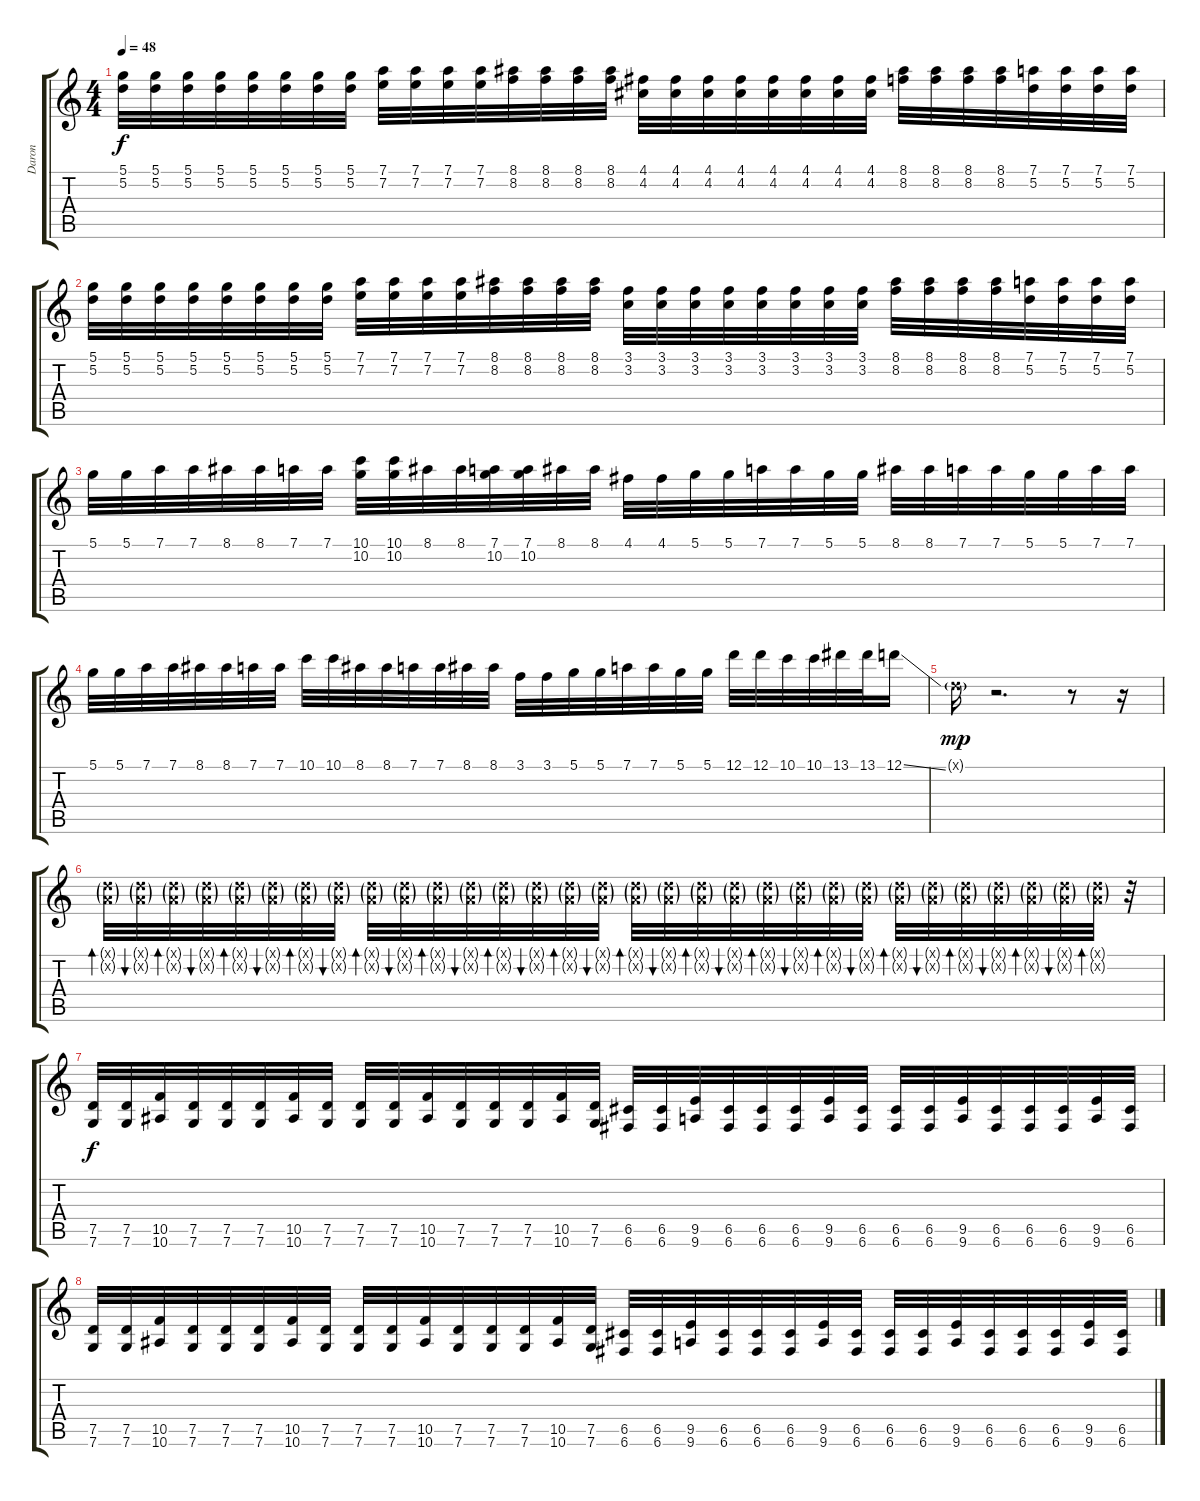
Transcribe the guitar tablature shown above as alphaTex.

\track ("Daron" "Daron") {instrument overdrivenguitar}
\staff {score tabs}
\tuning (D4 A3 F3 C3 G2 C2) {hide}
\ts (4 4)
\tempo 48
\clef g2
\ks c
(5.1 5.2).32{dy f} (5.1 5.2).32 (5.1 5.2).32 (5.1 5.2).32 (5.1 5.2).32 (5.1 5.2).32 (5.1 5.2).32 (5.1 5.2).32 (7.1 7.2).32 (7.1 7.2).32 (7.1 7.2).32 (7.1 7.2).32 (8.1 8.2).32 (8.1 8.2).32 (8.1 8.2).32 (8.1 8.2).32 (4.1 4.2).32 (4.1 4.2).32 (4.1 4.2).32 (4.1 4.2).32 (4.1 4.2).32 (4.1 4.2).32 (4.1 4.2).32 (4.1 4.2).32 (8.1 8.2).32 (8.1 8.2).32 (8.1 8.2).32 (8.1 8.2).32 (7.1 5.2).32 (7.1 5.2).32 (7.1 5.2).32 (7.1 5.2).32 |
(5.1 5.2).32 (5.1 5.2).32 (5.1 5.2).32 (5.1 5.2).32 (5.1 5.2).32 (5.1 5.2).32 (5.1 5.2).32 (5.1 5.2).32 (7.1 7.2).32 (7.1 7.2).32 (7.1 7.2).32 (7.1 7.2).32 (8.1 8.2).32 (8.1 8.2).32 (8.1 8.2).32 (8.1 8.2).32 (3.1 3.2).32 (3.1 3.2).32 (3.1 3.2).32 (3.1 3.2).32 (3.1 3.2).32 (3.1 3.2).32 (3.1 3.2).32 (3.1 3.2).32 (8.1 8.2).32 (8.1 8.2).32 (8.1 8.2).32 (8.1 8.2).32 (7.1 5.2).32 (7.1 5.2).32 (7.1 5.2).32 (7.1 5.2).32 |
5.1.32 5.1.32 7.1.32 7.1.32 8.1.32 8.1.32 7.1.32 7.1.32 (10.1 10.2).32 (10.1 10.2).32 8.1.32 8.1.32 (7.1 10.2).32 (7.1 10.2).32 8.1.32 8.1.32 4.1.32 4.1.32 5.1.32 5.1.32 7.1.32 7.1.32 5.1.32 5.1.32 8.1.32 8.1.32 7.1.32 7.1.32 5.1.32 5.1.32 7.1.32 7.1.32 |
5.1.32 5.1.32 7.1.32 7.1.32 8.1.32 8.1.32 7.1.32 7.1.32 10.1.32 10.1.32 8.1.32 8.1.32 7.1.32 7.1.32 8.1.32 8.1.32 3.1.32 3.1.32 5.1.32 5.1.32 7.1.32 7.1.32 5.1.32 5.1.32 12.1.32 12.1.32 10.1.32 10.1.32 13.1.32 13.1.32 12.1{ss}.16 |
0.1{g x}.16{dy mp volume 0} r.2{d} r.8 r.16 |
(0.1{g x} 0.2{g x}).32{bd 120 volume 12 instrument distortionguitar} (0.1{g x} 0.2{g x}).32{bu 120} (0.1{g x} 0.2{g x}).32{bd 120} (0.1{g x} 0.2{g x}).32{bu 120} (0.1{g x} 0.2{g x}).32{bd 120} (0.1{g x} 0.2{g x}).32{bu 120} (0.1{g x} 0.2{g x}).32{bd 120} (0.1{g x} 0.2{g x}).32{bu 120} (0.1{g x} 0.2{g x}).32{bd 120} (0.1{g x} 0.2{g x}).32{bu 120} (0.1{g x} 0.2{g x}).32{bd 120} (0.1{g x} 0.2{g x}).32{bu 120} (0.1{g x} 0.2{g x}).32{bd 120} (0.1{g x} 0.2{g x}).32{bu 120} (0.1{g x} 0.2{g x}).32{bd 120} (0.1{g x} 0.2{g x}).32{bu 120} (0.1{g x} 0.2{g x}).32{bd 120} (0.1{g x} 0.2{g x}).32{bu 120} (0.1{g x} 0.2{g x}).32{bd 120} (0.1{g x} 0.2{g x}).32{bu 120} (0.1{g x} 0.2{g x}).32{bd 120} (0.1{g x} 0.2{g x}).32{bu 120} (0.1{g x} 0.2{g x}).32{bd 120} (0.1{g x} 0.2{g x}).32{bu 120} (0.1{g x} 0.2{g x}).32{bd 120} (0.1{g x} 0.2{g x}).32{bu 120} (0.1{g x} 0.2{g x}).32{bd 120} (0.1{g x} 0.2{g x}).32{bu 120} (0.1{g x} 0.2{g x}).32{bd 120} (0.1{g x} 0.2{g x}).32{bu 120} (0.1{g x} 0.2{g x}).32{bd 120} r.32 |
(7.5 7.6).32{dy f volume 13 instrument overdrivenguitar} (7.5 7.6).32 (10.5 10.6).32 (7.5 7.6).32 (7.5 7.6).32 (7.5 7.6).32 (10.5 10.6).32 (7.5 7.6).32 (7.5 7.6).32 (7.5 7.6).32 (10.5 10.6).32 (7.5 7.6).32 (7.5 7.6).32 (7.5 7.6).32 (10.5 10.6).32 (7.5 7.6).32 (6.5 6.6).32 (6.5 6.6).32 (9.5 9.6).32 (6.5 6.6).32 (6.5 6.6).32 (6.5 6.6).32 (9.5 9.6).32 (6.5 6.6).32 (6.5 6.6).32 (6.5 6.6).32 (9.5 9.6).32 (6.5 6.6).32 (6.5 6.6).32 (6.5 6.6).32 (9.5 9.6).32 (6.5 6.6).32 |
(7.5 7.6).32 (7.5 7.6).32 (10.5 10.6).32 (7.5 7.6).32 (7.5 7.6).32 (7.5 7.6).32 (10.5 10.6).32 (7.5 7.6).32 (7.5 7.6).32 (7.5 7.6).32 (10.5 10.6).32 (7.5 7.6).32 (7.5 7.6).32 (7.5 7.6).32 (10.5 10.6).32 (7.5 7.6).32 (6.5 6.6).32 (6.5 6.6).32 (9.5 9.6).32 (6.5 6.6).32 (6.5 6.6).32 (6.5 6.6).32 (9.5 9.6).32 (6.5 6.6).32 (6.5 6.6).32 (6.5 6.6).32 (9.5 9.6).32 (6.5 6.6).32 (6.5 6.6).32 (6.5 6.6).32 (9.5 9.6).32 (6.5 6.6).32
